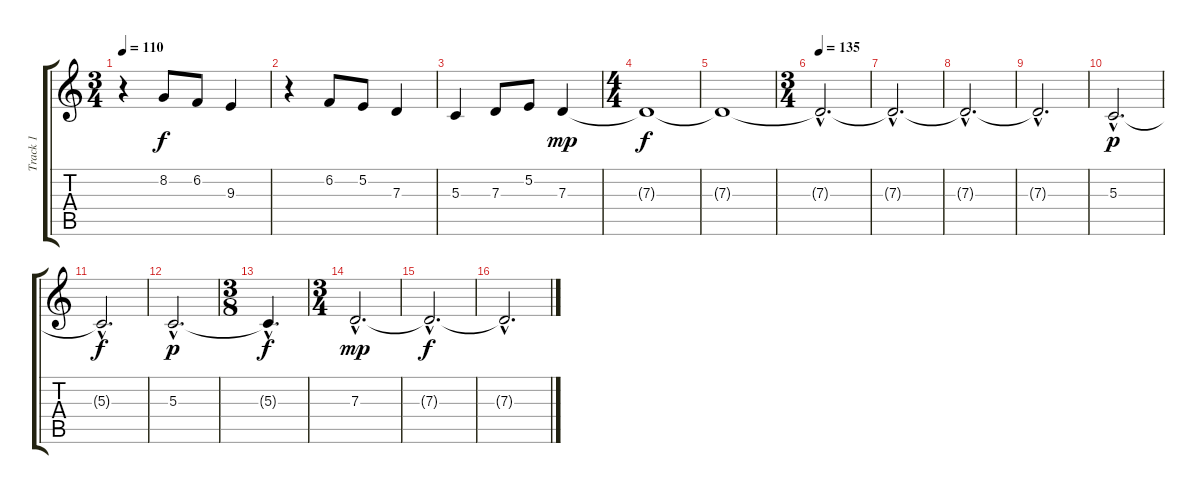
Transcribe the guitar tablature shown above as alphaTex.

\track ("Track 1" "Track 1") {instrument pad8sweep}
\staff {score tabs}
\tuning (E4 B3 G3 D3 A2 E2) {hide}
\ts (3 4)
\tempo 110
\clef g2
\ks c
r.4{dy f} 8.2.8 6.2.8 9.3.4 |
r.4 6.2.8 5.2.8 7.3.4 |
5.3.4 7.3.8 5.2.8 7.3.4{dy mp volume 10} |
\ts (4 4)
7.3{t}.1{dy f} |
7.3{t}.1 |
\ts (3 4)
\tempo 135
7.3{hac t}.2{d} |
7.3{hac t}.2{d} |
7.3{hac t}.2{d} |
7.3{hac t}.2{d} |
5.3{hac}.2{d dy p} |
5.3{hac t}.2{d dy f} |
5.3{hac}.2{d dy p} |
\ts (3 8)
5.3{hac t}.4{d dy f} |
\ts (3 4)
7.3{hac}.2{d dy mp} |
7.3{hac t}.2{d dy f} |
7.3{hac t}.2{d}
